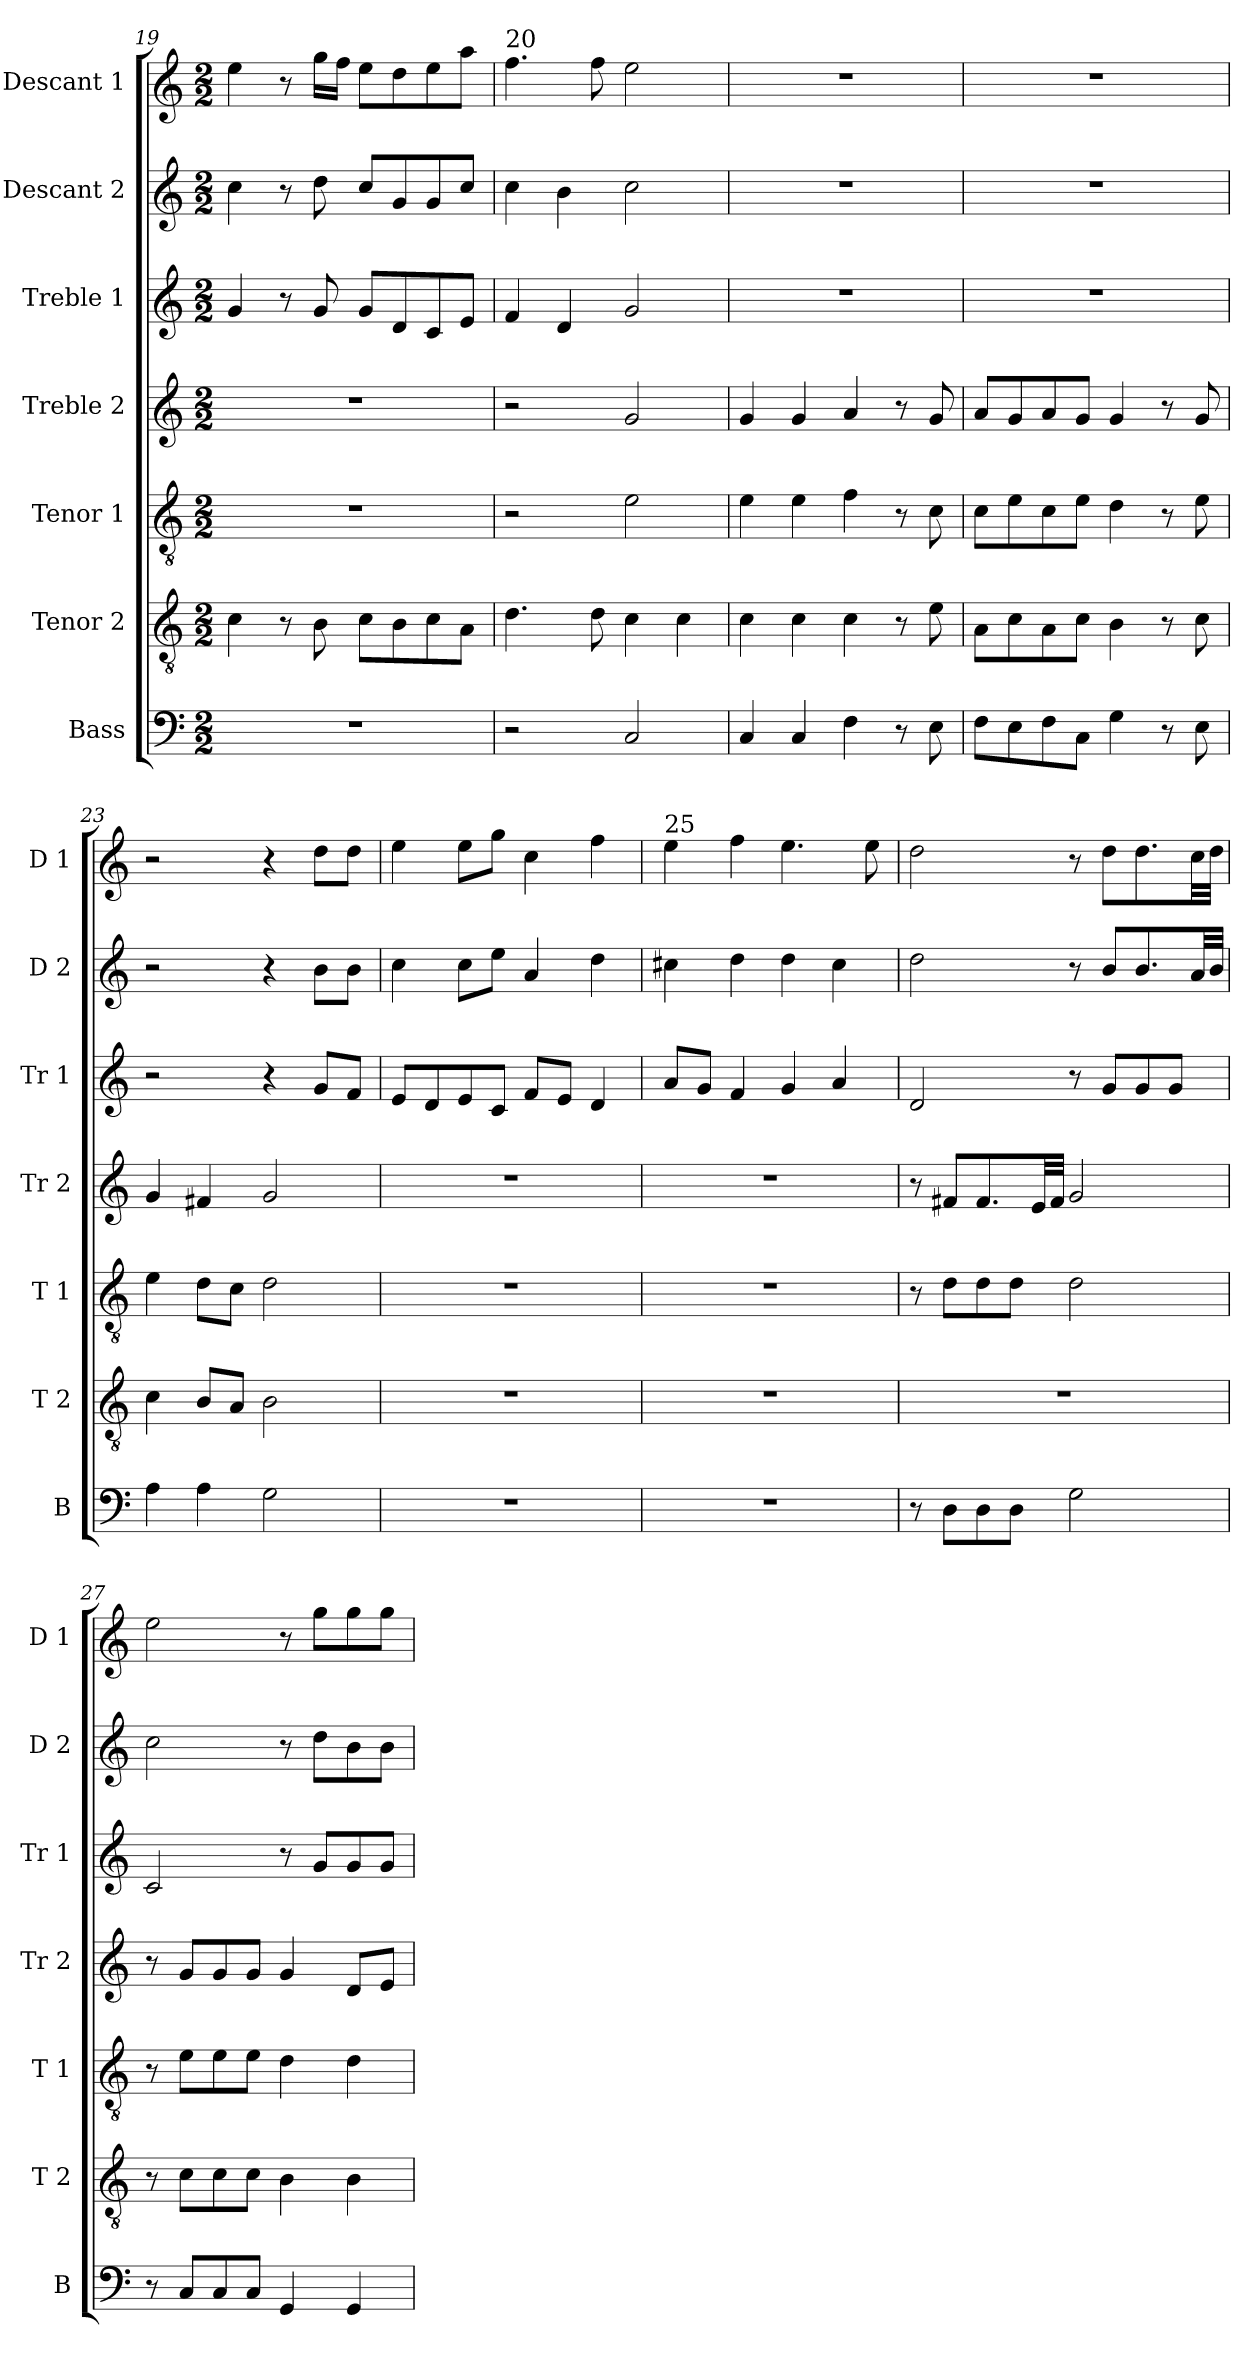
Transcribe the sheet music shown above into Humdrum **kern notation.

**kern	**kern	**kern	**kern	**kern	**kern	**kern
*part7	*part6	*part5	*part4	*part3	*part2	*part1
*staff7	*staff6	*staff5	*staff4	*staff3	*staff2	*staff1
*I"Bass	*I"Tenor 2	*I"Tenor 1	*I"Treble 2	*I"Treble 1	*I"Descant 2	*I"Descant 1
*I'B	*I'T 2	*I'T 1	*I'Tr 2	*I'Tr 1	*I'D 2	*I'D 1
*clefF4	*clefGv2	*clefGv2	*clefG2	*clefG2	*clefG2	*clefG2
*ITrd-7c-12	*ITrd-7c-12	*ITrd-7c-12	*ITrd-7c-12	*ITrd-7c-12	*ITrd-7c-12	*ITrd-7c-12
*k[]	*k[]	*k[]	*k[]	*k[]	*k[]	*k[]
*M2/2	*M2/2	*M2/2	*M2/2	*M2/2	*M2/2	*M2/2
=19	=19	=19	=19	=19	=19	=19
1r	4cc\	1r	1r	4gg/	4ccc\	4eee\
.	8r	.	.	8r	8r	8r
.	8b\	.	.	8gg/	8ddd\	16ggg\LL
.	.	.	.	.	.	16fff\JJ
.	8cc\L	.	.	8gg/L	8ccc/L	8eee\L
.	8b\	.	.	8dd/	8gg/	8ddd\
.	8cc\	.	.	8cc/	8gg/	8eee\
.	8a\J	.	.	8ee/J	8ccc/J	8aaa\J
!!LO:PB:g=z
=20	=20	=20	=20	=20	=20	=20
!	!	!	!	!	!	!LO:TX:a:t=20
2r	4.dd\	2r	2r	4ff/	4ccc\	4.fff\
.	.	.	.	4dd/	4bb\	.
.	8dd\	.	.	.	.	8fff\
2c/	4cc\	2ee\	2gg/	2gg/	2ccc\	2eee\
.	4cc\	.	.	.	.	.
!!LO:LB:g=z
=21	=21	=21	=21	=21	=21	=21
4c/	4cc\	4ee\	4gg/	1r	1r	1r
4c/	4cc\	4ee\	4gg/	.	.	.
4f\	4cc\	4ff\	4aa/	.	.	.
8r	8r	8r	8r	.	.	.
8e\	8ee\	8cc\	8gg/	.	.	.
=22	=22	=22	=22	=22	=22	=22
8f\L	8a\L	8cc\L	8aa/L	1r	1r	1r
8e\	8cc\	8ee\	8gg/	.	.	.
8f\	8a\	8cc\	8aa/	.	.	.
8c\J	8cc\J	8ee\J	8gg/J	.	.	.
4g\	4b\	4dd\	4gg/	.	.	.
8r	8r	8r	8r	.	.	.
8e\	8cc\	8ee\	8gg/	.	.	.
=23	=23	=23	=23	=23	=23	=23
4a\	4cc\	4ee\	4gg/	2r	2r	2r
4a\	8b/L	8dd\L	4ff#X/	.	.	.
.	8a/J	8cc\J	.	.	.	.
2g\	2b\	2dd\	2gg/	4r	4r	4r
.	.	.	.	8gg/L	8bb\L	8ddd\L
.	.	.	.	8ff/J	8bb\J	8ddd\J
=24	=24	=24	=24	=24	=24	=24
1r	1r	1r	1r	8ee/L	4ccc\	4eee\
.	.	.	.	8dd/	.	.
.	.	.	.	8ee/	8ccc\L	8eee\L
.	.	.	.	8cc/J	8eee\J	8ggg\J
.	.	.	.	8ff/L	4aa/	4ccc\
.	.	.	.	8ee/J	.	.
.	.	.	.	4dd/	4ddd\	4fff\
=25	=25	=25	=25	=25	=25	=25
!	!	!	!	!	!	!LO:TX:a:t=25
1r	1r	1r	1r	8aa/L	4ccc#X\	4eee\
.	.	.	.	8gg/J	.	.
.	.	.	.	4ff/	4ddd\	4fff\
.	.	.	.	4gg/	4ddd\	4.eee\
.	.	.	.	4aa/	4ccc#\	.
.	.	.	.	.	.	8eee\
!!LO:LB:g=z
=26	=26	=26	=26	=26	=26	=26
8r	1r	8r	8r	2dd/	2ddd\	2ddd\
8d\L	.	8dd\L	8ff#X/L	.	.	.
8d\	.	8dd\	8.ff#/	.	.	.
8d\J	.	8dd\J	.	.	.	.
.	.	.	32ee/LL	.	.	.
.	.	.	32ff#/JJJ	.	.	.
2g\	.	2dd\	2gg/	8r	8r	8r
.	.	.	.	8gg/L	8bb/L	8ddd\L
.	.	.	.	8gg/	8.bb/	8.ddd\
.	.	.	.	8gg/J	.	.
.	.	.	.	.	32aa/LL	32ccc\LL
.	.	.	.	.	32bb/JJJ	32ddd\JJJ
=27	=27	=27	=27	=27	=27	=27
8r	8r	8r	8r	2cc/	2ccc\	2eee\
8c/L	8cc\L	8ee\L	8gg/L	.	.	.
8c/	8cc\	8ee\	8gg/	.	.	.
8c/J	8cc\J	8ee\J	8gg/J	.	.	.
4G/	4b\	4dd\	4gg/	8r	8r	8r
.	.	.	.	8gg/L	8ddd\L	8ggg\L
4G/	4b\	4dd\	8dd/L	8gg/	8bb\	8ggg\
.	.	.	8ee/J	8gg/J	8bb\J	8ggg\J
=	=	=	=	=	=	=
*-	*-	*-	*-	*-	*-	*-
